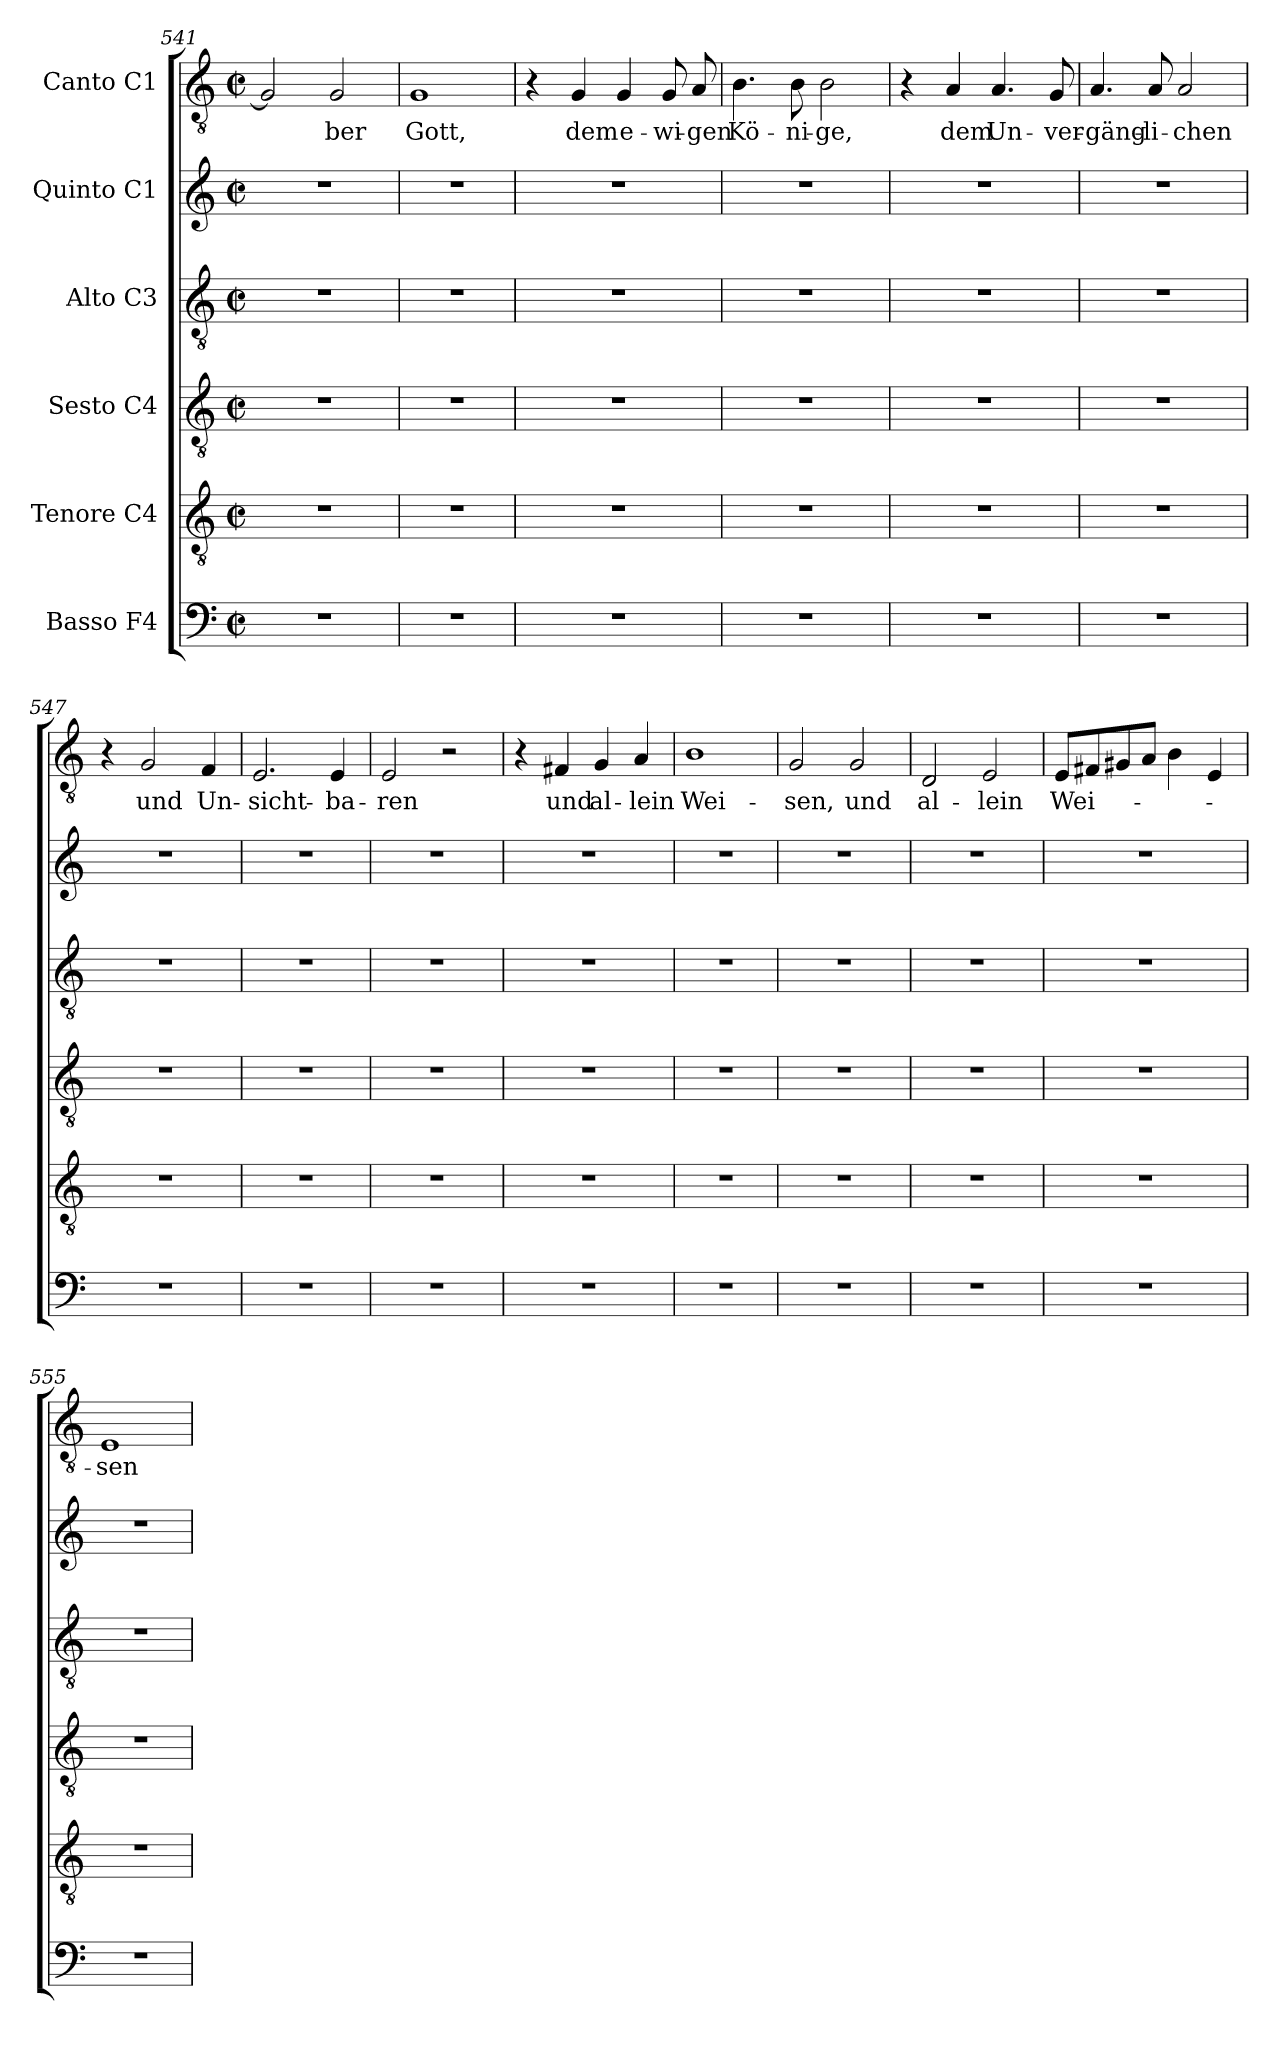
**kern	**kern	**kern	**kern	**kern	**kern	**text
*part6	*part5	*part4	*part3	*part2	*part1	*part1
*staff6	*staff5	*staff4	*staff3	*staff2	*staff1	*staff1
*I"Basso  F4	*I"Tenore  C4	*I"Sesto  C4	*I"Alto  C3	*I"Quinto  C1	*I"Canto C1	*
*clefF4	*clefGv2	*clefGv2	*clefGv2	*clefG2	*clefGv2	*
*M2/2	*M2/2	*M2/2	*M2/2	*M2/2	*M2/2	*
*met(c|)	*met(c|)	*met(c|)	*met(c|)	*met(c|)	*met(c|)	*
=541	=541	=541	=541	=541	=541	=541
1r	1r	1r	1r	1r	2G/]	.
!	!	!	!	!	!	!LO:LY:b:cj
.	.	.	.	.	2G/	-ber
=542	=542	=542	=542	=542	=542	=542
!	!	!	!	!	!	!LO:LY:b:cj
1r	1r	1r	1r	1r	1G	Gott,
=543	=543	=543	=543	=543	=543	=543
1r	1r	1r	1r	1r	4r	.
!	!	!	!	!	!	!LO:LY:b:cj
.	.	.	.	.	4G/	dem
!	!	!	!	!	!	!LO:LY:b:cj
.	.	.	.	.	4G/	e-
!	!	!	!	!	!	!LO:LY:b
.	.	.	.	.	8G/	-wi-
!	!	!	!	!	!	!LO:LY:b:rj
.	.	.	.	.	8A/	-gen
=544	=544	=544	=544	=544	=544	=544
!	!	!	!	!	!	!LO:LY:b:cj
1r	1r	1r	1r	1r	4.B\	Kö-
!	!	!	!	!	!	!LO:LY:b
.	.	.	.	.	8B\	-ni-
!	!	!	!	!	!	!LO:LY:b:rj
.	.	.	.	.	2B\	-ge,
=545	=545	=545	=545	=545	=545	=545
1r	1r	1r	1r	1r	4r	.
!	!	!	!	!	!	!LO:LY:b:cj
.	.	.	.	.	4A/	dem
!	!	!	!	!	!	!LO:LY:b:cj
.	.	.	.	.	4.A/	Un-
!	!	!	!	!	!	!LO:LY:b:cj
.	.	.	.	.	8G/	-ver-
!!LO:PB:g=z
=546	=546	=546	=546	=546	=546	=546
!	!	!	!	!	!	!LO:LY:b:cj
1r	1r	1r	1r	1r	4.A/	-gäng-
!	!	!	!	!	!	!LO:LY:b:cj
.	.	.	.	.	8A/	-li-
!	!	!	!	!	!	!LO:LY:b:cj
.	.	.	.	.	2A/	-chen
=547	=547	=547	=547	=547	=547	=547
1r	1r	1r	1r	1r	4r	.
!	!	!	!	!	!	!LO:LY:b:cj
.	.	.	.	.	2G/	und
!	!	!	!	!	!	!LO:LY:b:cj
.	.	.	.	.	4F/	Un-
=548	=548	=548	=548	=548	=548	=548
!	!	!	!	!	!	!LO:LY:b:cj
1r	1r	1r	1r	1r	2.E/	-sicht-
!	!	!	!	!	!	!LO:LY:b:cj
.	.	.	.	.	4E/	-ba-
=549	=549	=549	=549	=549	=549	=549
!	!	!	!	!	!	!LO:LY:b:cj
1r	1r	1r	1r	1r	2E/	-ren
.	.	.	.	.	2r	.
=550	=550	=550	=550	=550	=550	=550
1r	1r	1r	1r	1r	4r	.
!	!	!	!	!	!	!LO:LY:b:cj
.	.	.	.	.	4F#X/	und
!	!	!	!	!	!	!LO:LY:b:cj
.	.	.	.	.	4G/	al-
!	!	!	!	!	!	!LO:LY:b:cj
.	.	.	.	.	4A/	-lein
=551	=551	=551	=551	=551	=551	=551
!	!	!	!	!	!	!LO:LY:b:cj
1r	1r	1r	1r	1r	1B	Wei-
=552	=552	=552	=552	=552	=552	=552
!	!	!	!	!	!	!LO:LY:b:cj
1r	1r	1r	1r	1r	2G/	-sen,
!	!	!	!	!	!	!LO:LY:b:cj
.	.	.	.	.	2G/	und
!!LO:LB:g=z
=553	=553	=553	=553	=553	=553	=553
!	!	!	!	!	!	!LO:LY:b:cj
1r	1r	1r	1r	1r	2D/	al-
!	!	!	!	!	!	!LO:LY:b:cj
.	.	.	.	.	2E/	-lein
=554	=554	=554	=554	=554	=554	=554
!	!	!	!	!	!	!LO:LY:b:cj
1r	1r	1r	1r	1r	8E/L	Wei-
.	.	.	.	.	8F#X/	.
.	.	.	.	.	8G#X/	.
.	.	.	.	.	8A/J	.
.	.	.	.	.	4B\	.
.	.	.	.	.	4E/	.
=555	=555	=555	=555	=555	=555	=555
!	!	!	!	!	!	!LO:LY:b:cj
1r	1r	1r	1r	1r	1E	-sen
=	=	=	=	=	=	=
*-	*-	*-	*-	*-	*-	*-
